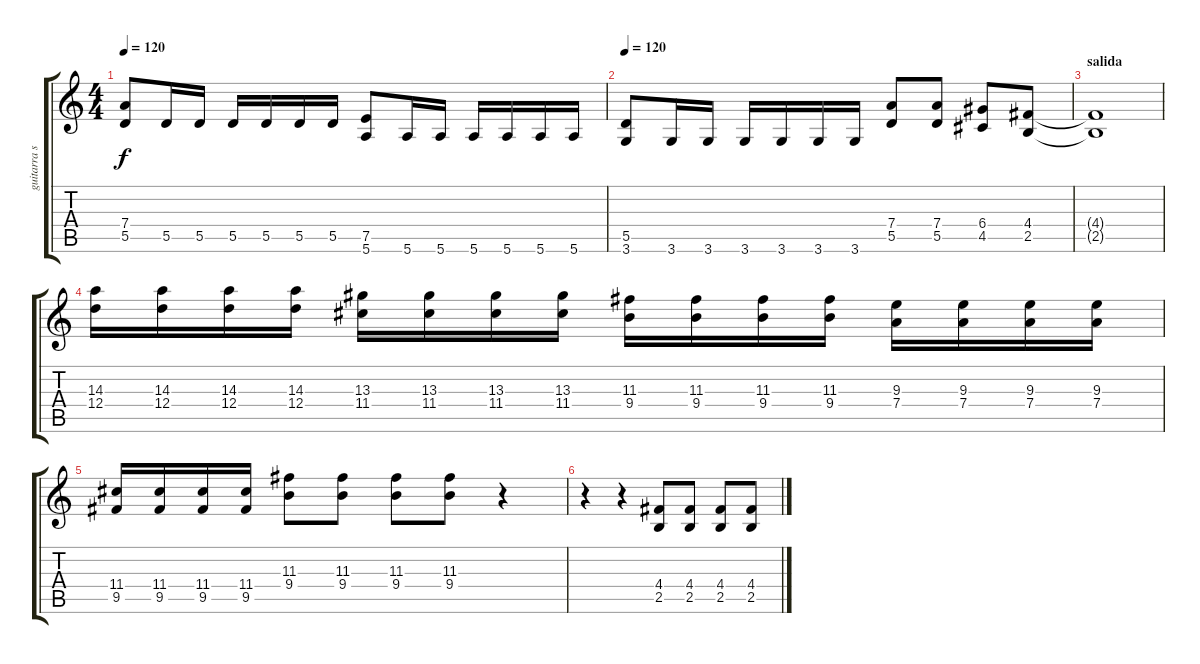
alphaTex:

\track ("guitarra solista" "guitarra s") {instrument overdrivenguitar}
\staff {score tabs}
\tuning (E4 B3 G3 D3 A2 E2) {hide}
\ts (4 4)
\tempo 120
\clef g2
\ks c
(7.4 5.5).8{dy f} 5.5.16 5.5.16 5.5.16 5.5.16 5.5.16 5.5.16 (7.5 5.6).8 5.6.16 5.6.16 5.6.16 5.6.16 5.6.16 5.6.16 |
\tempo 120
(5.5 3.6).8 3.6.16 3.6.16 3.6.16 3.6.16 3.6.16 3.6.16 (7.4 5.5).8 (7.4 5.5).8 (6.4 4.5).8 (4.4 2.5).8 |
\section ("" "salida")
(4.4{t} 2.5{t}).1 |
(14.3 12.4).16 (14.3 12.4).16 (14.3 12.4).16 (14.3 12.4).16 (13.3 11.4).16 (13.3 11.4).16 (13.3 11.4).16 (13.3 11.4).16 (11.3 9.4).16 (11.3 9.4).16 (11.3 9.4).16 (11.3 9.4).16 (9.3 7.4).16 (9.3 7.4).16 (9.3 7.4).16 (9.3 7.4).16 |
(11.4 9.5).16 (11.4 9.5).16 (11.4 9.5).16 (11.4 9.5).16 (11.3 9.4).8 (11.3 9.4).8 (11.3 9.4).8 (11.3 9.4).8 r.4 |
r.4 r.4 (4.4 2.5).8 (4.4 2.5).8 (4.4 2.5).8 (4.4 2.5).8
